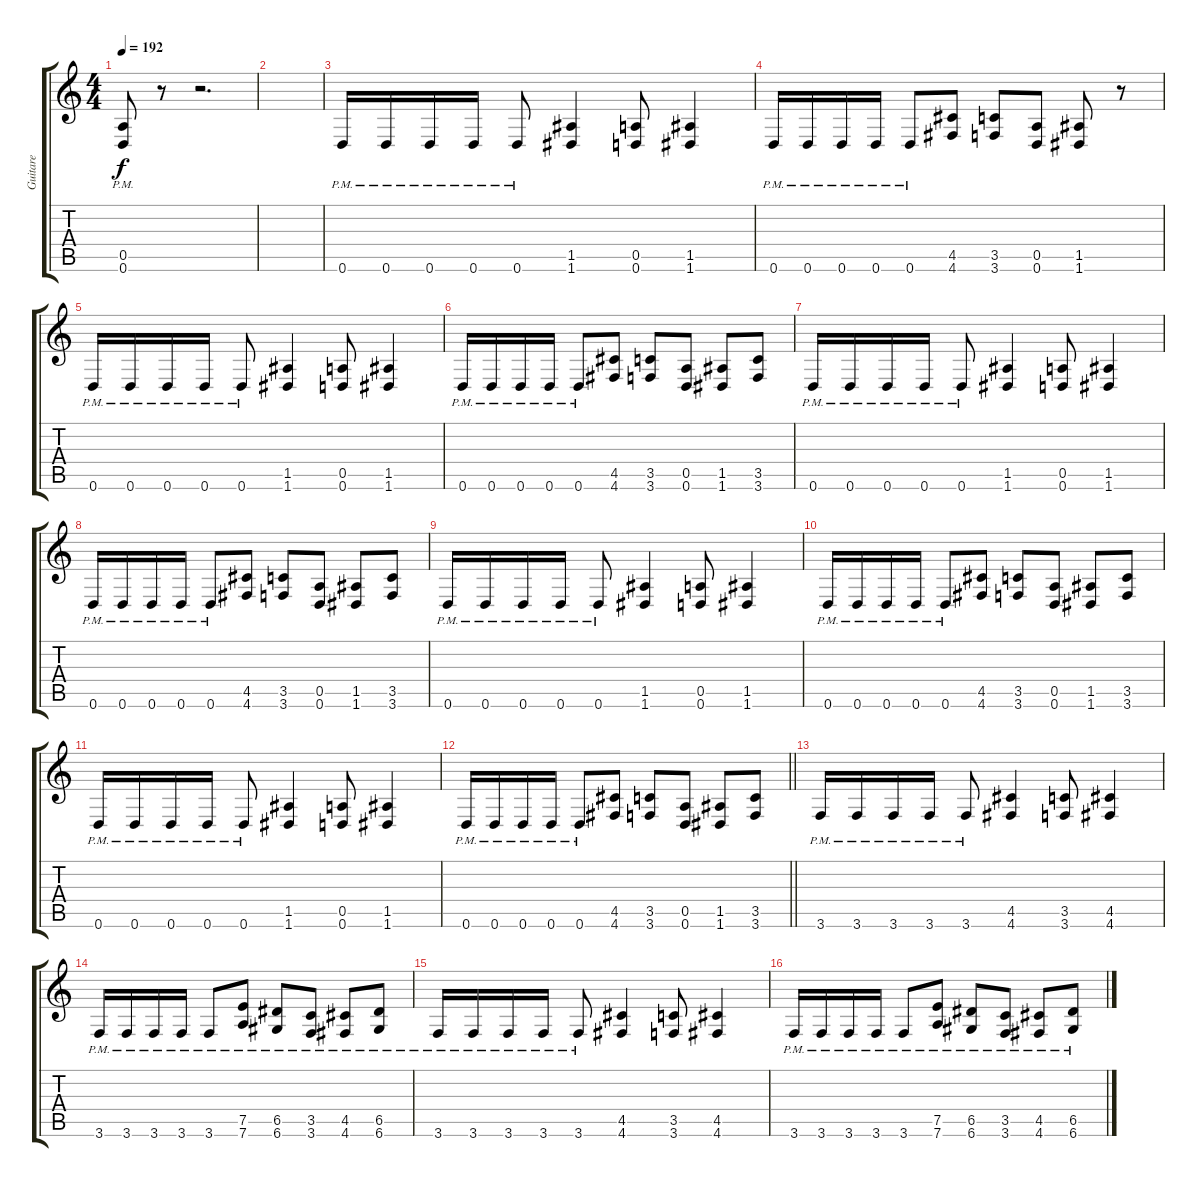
\track ("Guitare" "Guitare") {instrument overdrivenguitar}
\staff {score tabs}
\tuning (E4 B3 G3 D3 A2 D2) {hide}
\ts (4 4)
\section ("" "")
\tempo 192
\clef g2
\ks c
(0.5{pm} 0.6{pm}).8{dy f} r.8 r.2{d} |
|
0.6{pm}.16 0.6{pm}.16 0.6{pm}.16 0.6{pm}.16 0.6{pm}.8 (1.5 1.6).4 (0.5 0.6).8 (1.5 1.6).4 |
0.6{pm}.16 0.6{pm}.16 0.6{pm}.16 0.6{pm}.16 0.6{pm}.8 (4.5 4.6).8 (3.5 3.6).8 (0.5 0.6).8 (1.5 1.6).8 r.8 |
0.6{pm}.16 0.6{pm}.16 0.6{pm}.16 0.6{pm}.16 0.6{pm}.8 (1.5 1.6).4 (0.5 0.6).8 (1.5 1.6).4 |
0.6{pm}.16 0.6{pm}.16 0.6{pm}.16 0.6{pm}.16 0.6{pm}.8 (4.5 4.6).8 (3.5 3.6).8 (0.5 0.6).8 (1.5 1.6).8 (3.5 3.6).8 |
0.6{pm}.16 0.6{pm}.16 0.6{pm}.16 0.6{pm}.16 0.6{pm}.8 (1.5 1.6).4 (0.5 0.6).8 (1.5 1.6).4 |
0.6{pm}.16 0.6{pm}.16 0.6{pm}.16 0.6{pm}.16 0.6{pm}.8 (4.5 4.6).8 (3.5 3.6).8 (0.5 0.6).8 (1.5 1.6).8 (3.5 3.6).8 |
0.6{pm}.16 0.6{pm}.16 0.6{pm}.16 0.6{pm}.16 0.6{pm}.8 (1.5 1.6).4 (0.5 0.6).8 (1.5 1.6).4 |
0.6{pm}.16 0.6{pm}.16 0.6{pm}.16 0.6{pm}.16 0.6{pm}.8 (4.5 4.6).8 (3.5 3.6).8 (0.5 0.6).8 (1.5 1.6).8 (3.5 3.6).8 |
0.6{pm}.16 0.6{pm}.16 0.6{pm}.16 0.6{pm}.16 0.6{pm}.8 (1.5 1.6).4 (0.5 0.6).8 (1.5 1.6).4 |
\barLineRight lightlight
0.6{pm}.16 0.6{pm}.16 0.6{pm}.16 0.6{pm}.16 0.6{pm}.8 (4.5 4.6).8 (3.5 3.6).8 (0.5 0.6).8 (1.5 1.6).8 (3.5 3.6).8 |
\section ("" "")
3.6{pm}.16 3.6{pm}.16 3.6{pm}.16 3.6{pm}.16 3.6{pm}.8 (4.5 4.6).4 (3.5 3.6).8 (4.5 4.6).4 |
3.6{pm}.16 3.6{pm}.16 3.6{pm}.16 3.6{pm}.16 3.6{pm}.8 (7.5{pm} 7.6{pm}).8 (6.5{pm} 6.6{pm}).8 (3.5{pm} 3.6{pm}).8 (4.5{pm} 4.6{pm}).8 (6.5{pm} 6.6{pm}).8 |
3.6{pm}.16 3.6{pm}.16 3.6{pm}.16 3.6{pm}.16 3.6{pm}.8 (4.5 4.6).4 (3.5 3.6).8 (4.5 4.6).4 |
3.6{pm}.16 3.6{pm}.16 3.6{pm}.16 3.6{pm}.16 3.6{pm}.8 (7.5{pm} 7.6{pm}).8 (6.5{pm} 6.6{pm}).8 (3.5{pm} 3.6{pm}).8 (4.5{pm} 4.6{pm}).8 (6.5{pm} 6.6{pm}).8
